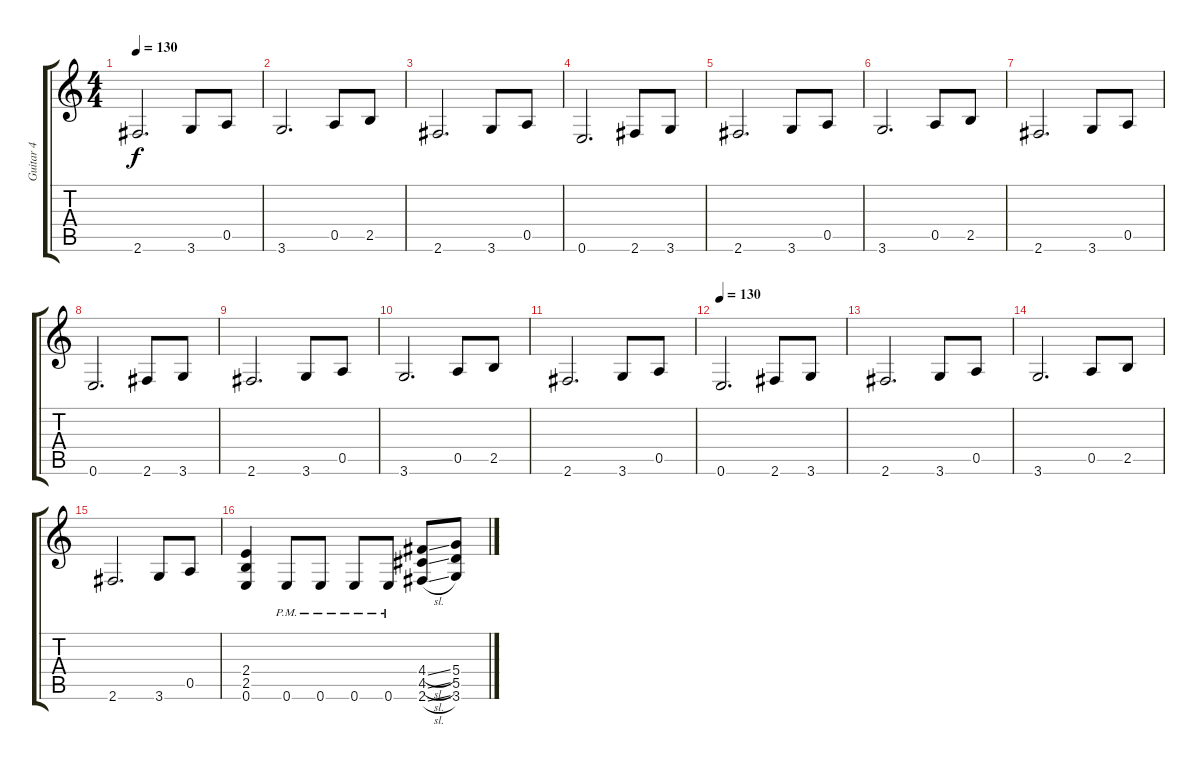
\track ("Guitar 4" "Guitar 4") {instrument distortionguitar}
\staff {score tabs}
\tuning (E4 B3 G3 D3 A2 E2) {hide}
\ts (4 4)
\tempo 130
\clef g2
\ks c
2.6.2{d dy f} 3.6.8 0.5.8 |
3.6.2{d} 0.5.8 2.5.8 |
2.6.2{d} 3.6.8 0.5.8 |
0.6.2{d} 2.6.8 3.6.8 |
2.6.2{d} 3.6.8 0.5.8 |
3.6.2{d} 0.5.8 2.5.8 |
2.6.2{d} 3.6.8 0.5.8 |
0.6.2{d} 2.6.8 3.6.8 |
2.6.2{d} 3.6.8 0.5.8 |
3.6.2{d} 0.5.8 2.5.8 |
2.6.2{d} 3.6.8 0.5.8 |
\tempo 130
0.6.2{d} 2.6.8 3.6.8 |
2.6.2{d} 3.6.8 0.5.8 |
3.6.2{d} 0.5.8 2.5.8 |
2.6.2{d} 3.6.8 0.5.8 |
(2.4 2.5 0.6).4 0.6{pm}.8 0.6{pm}.8 0.6{pm}.8 0.6{pm}.8 (4.4{sl} 4.5{sl} 2.6{sl}).8 (5.4 5.5 3.6).8
